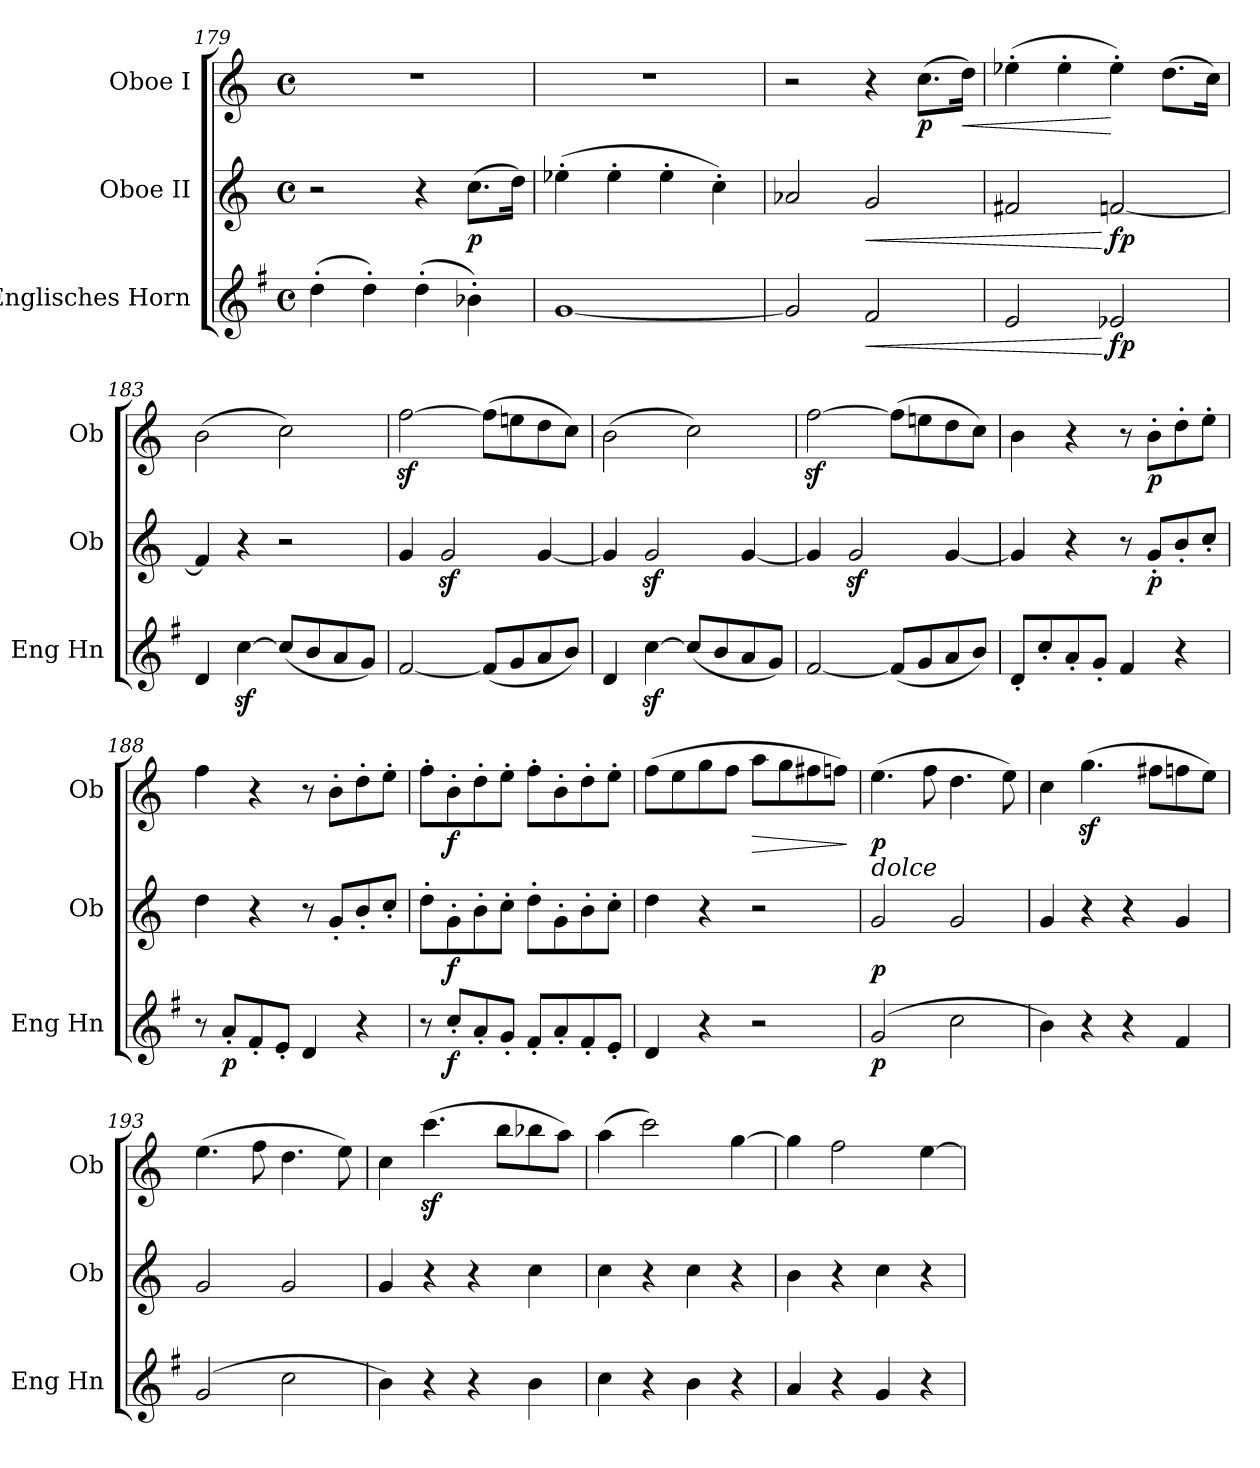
**kern	**dynam	**kern	**dynam	**kern	**dynam
*part3	*part3	*part2	*part2	*part1	*part1
*staff3	*staff3	*staff2	*staff2	*staff1	*staff1
*I"Englisches Horn	*	*I"Oboe II	*	*I"Oboe I	*
*I'Eng Hn	*	*I'Ob	*	*I'Ob	*
*clefG2	*	*clefG2	*	*clefG2	*
*ITrd4c7	*	*	*	*	*
*k[]	*	*k[]	*	*k[]	*
*M4/4	*	*M4/4	*	*M4/4	*
*met(c)	*	*met(c)	*	*met(c)	*
=179	=179	=179	=179	=179	=179
(>4g'\	.	2r	.	1r	.
4g'\)	.	.	.	.	.
(>4g'\	.	4r	.	.	.
!	!	!	!LO:DY:b	!	!
4e-X'\)	.	(>8.cc\L	p	.	.
.	.	16dd\Jk)	.	.	.
=180	=180	=180	=180	=180	=180
[1c	.	(>4ee-X'\	.	1r	.
.	.	4ee-'\	.	.	.
.	.	4ee-'\	.	.	.
.	.	4cc'\)	.	.	.
=181	=181	=181	=181	=181	=181
2c/]	.	2a-X/	.	2r	.
!	!LO:HP:b	!	!LO:HP:b	!	!
2B/	<	2g/	<	4r	.
!	!	!	!	!	!LO:DY:b
.	.	.	.	(>8.cc\L	p
!	!	!	!	!	!LO:HP:b
.	.	.	.	16dd\Jk)	<
=182	=182	=182	=182	=182	=182
2A/	.	2f#X/	.	(>4ee-X'\	.
.	.	.	.	4ee-'\	.
!	!LO:DY:n=1:b	!	!LO:DY:n=1:b	!	!
2A-X/	[ fp	[2fn/	[ fp	4ee-'\)	[
.	.	.	.	(>8.dd\L	.
.	.	.	.	16cc\Jk)	.
=183	=183	=183	=183	=183	=183
4G/	.	4f/]	.	(>2b\	.
[4fz<\	.	4r	.	.	.
(<8f/L]	.	2r	.	2cc\)	.
8e/	.	.	.	.	.
8d/	.	.	.	.	.
8c/J)	.	.	.	.	.
=184	=184	=184	=184	=184	=184
[2B/	.	4g/	.	[2ffz<\	.
.	.	2gz</	.	.	.
(<8B/L]	.	.	.	(>8ff\L]	.
8c/	.	.	.	8een\	.
8d/	.	[4g/	.	8dd\	.
8e/J)	.	.	.	8cc\J)	.
=185	=185	=185	=185	=185	=185
4G/	.	4g/]	.	(>2b\	.
[4fz<\	.	2gz</	.	.	.
(<8f/L]	.	.	.	2cc\)	.
8e/	.	.	.	.	.
8d/	.	[4g/	.	.	.
8c/J)	.	.	.	.	.
=186	=186	=186	=186	=186	=186
[2B/	.	4g/]	.	[2ffz<\	.
.	.	2gz</	.	.	.
(<8B/L]	.	.	.	(>8ff\L]	.
8c/	.	.	.	8een\	.
8d/	.	[4g/	.	8dd\	.
8e/J)	.	.	.	8cc\J)	.
!!LO:LB:g=z
=187	=187	=187	=187	=187	=187
8G'/L	.	4g/]	.	4b\	.
8f'/	.	.	.	.	.
8d'/	.	4r	.	4r	.
8c'/J	.	.	.	.	.
4B/	.	8r	.	8r	.
!	!	!	!LO:DY:b	!	!LO:DY:b
.	.	8g'/L	p	8b'\L	p
4r	.	8b'/	.	8dd'\	.
.	.	8cc'/J	.	8ee'\J	.
=188	=188	=188	=188	=188	=188
8r	.	4dd\	.	4ff\	.
!	!LO:DY:b	!	!	!	!
8d'/L	p	.	.	.	.
8B'/	.	4r	.	4r	.
8A'/J	.	.	.	.	.
4G/	.	8r	.	8r	.
.	.	8g'/L	.	8b'\L	.
4r	.	8b'/	.	8dd'\	.
.	.	8cc'/J	.	8ee'\J	.
=189	=189	=189	=189	=189	=189
8r	.	8dd'\L	.	8ff'\L	.
!	!LO:DY:b	!	!LO:DY:b	!	!LO:DY:b
8f'/L	f	8g'\	f	8b'\	f
8d'/	.	8b'\	.	8dd'\	.
8c'/J	.	8cc'\J	.	8ee'\J	.
8B'/L	.	8dd'\L	.	8ff'\L	.
8d'/	.	8g'\	.	8b'\	.
8B'/	.	8b'\	.	8dd'\	.
8A'/J	.	8cc'\J	.	8ee'\J	.
=190	=190	=190	=190	=190	=190
4G/	.	4dd\	.	(>8ff\L	.
.	.	.	.	8ee\	.
4r	.	4r	.	8gg\	.
.	.	.	.	8ff\J	.
!	!	!	!	!	!LO:HP:b
2r	.	2r	.	8aa\L	>
.	.	.	.	8gg\	.
.	.	.	.	8ff#X\	.
.	.	.	.	8ffn\J)	.
.	.	.	.	.	]
=191	=191	=191	=191	=191	=191
!	!	!	!	!LO:TX:b:i:t=dolce	!
!	!LO:DY:b	!	!LO:DY:b	!	!LO:DY:b
(>2c/	p	2g/	p	(>4.ee\	p
.	.	.	.	8ff\	.
2f\	.	2g/	.	4.dd\	.
.	.	.	.	8ee\)	.
=192	=192	=192	=192	=192	=192
4e\)	.	4g/	.	4cc\	.
4r	.	4r	.	(>4.ggz<\	.
4r	.	4r	.	.	.
.	.	.	.	8ff#X\L	.
4B/	.	4g/	.	8ffn\	.
.	.	.	.	8ee\J)	.
=193	=193	=193	=193	=193	=193
(>2c/	.	2g/	.	(>4.ee\	.
.	.	.	.	8ff\	.
2f\	.	2g/	.	4.dd\	.
.	.	.	.	8ee\)	.
=194	=194	=194	=194	=194	=194
4e\)	.	4g/	.	4cc\	.
4r	.	4r	.	(>4.cccz<\	.
4r	.	4r	.	.	.
.	.	.	.	8bb\L	.
4e\	.	4cc\	.	8bb-X\	.
.	.	.	.	8aa\J)	.
!!LO:LB:g=z
=195	=195	=195	=195	=195	=195
4f\	.	4cc\	.	(>4aa\	.
4r	.	4r	.	2ccc\)	.
4e\	.	4cc\	.	.	.
4r	.	4r	.	[4gg\	.
=196	=196	=196	=196	=196	=196
4d/	.	4b\	.	4gg\]	.
4r	.	4r	.	2ff\	.
4c/	.	4cc\	.	.	.
4r	.	4r	.	[4ee\	.
=	=	=	=	=	=
*-	*-	*-	*-	*-	*-
